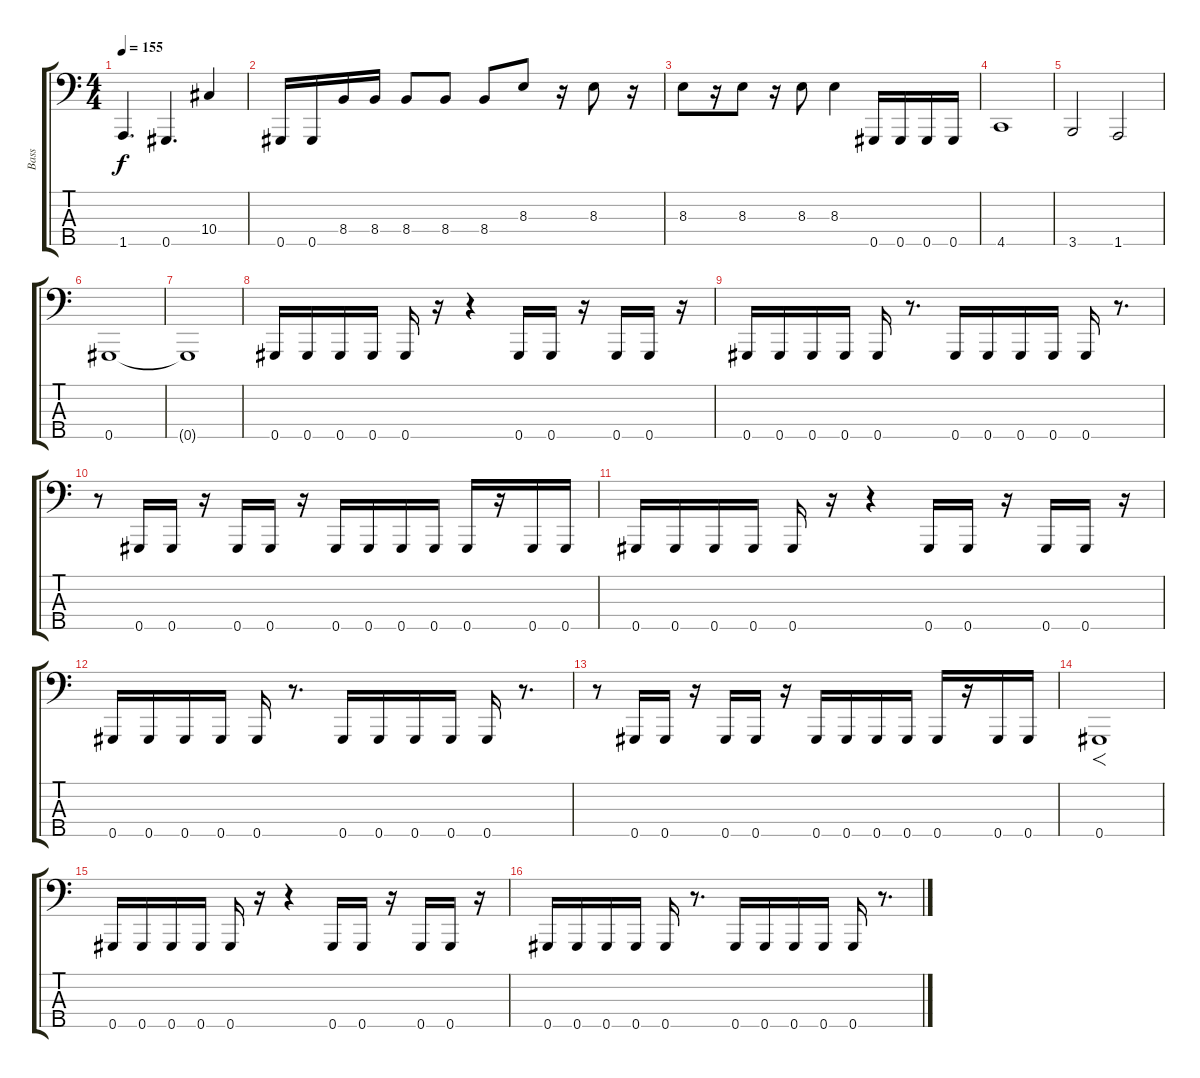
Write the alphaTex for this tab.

\track ("Bass" "Bass") {instrument electricbasspick}
\staff {score tabs}
\tuning (F2 Db2 Ab1 Eb1 Ab0) {hide}
\ts (4 4)
\tempo 155
\clef f4
\ks c
1.5.4{d dy f} 0.5.4{d} 10.4.4 |
0.5.16 0.5.16 8.4.16 8.4.16 8.4.8 8.4.8 8.4.8 8.3.8 r.16 8.3.8 r.16 |
8.3.8 r.16 8.3.8 r.16 8.3.8 8.3.4 0.5.16 0.5.16 0.5.16 0.5.16 |
4.5.1 |
3.5.2 1.5.2 |
0.5.1 |
0.5{t}.1 |
0.5.16 0.5.16 0.5.16 0.5.16 0.5.16 r.16 r.4 0.5.16 0.5.16 r.16 0.5.16 0.5.16 r.16 |
0.5.16 0.5.16 0.5.16 0.5.16 0.5.16 r.8{d} 0.5.16 0.5.16 0.5.16 0.5.16 0.5.16 r.8{d} |
r.8 0.5.16 0.5.16 r.16 0.5.16 0.5.16 r.16 0.5.16 0.5.16 0.5.16 0.5.16 0.5.16 r.16 0.5.16 0.5.16 |
0.5.16 0.5.16 0.5.16 0.5.16 0.5.16 r.16 r.4 0.5.16 0.5.16 r.16 0.5.16 0.5.16 r.16 |
0.5.16 0.5.16 0.5.16 0.5.16 0.5.16 r.8{d} 0.5.16 0.5.16 0.5.16 0.5.16 0.5.16 r.8{d} |
r.8 0.5.16 0.5.16 r.16 0.5.16 0.5.16 r.16 0.5.16 0.5.16 0.5.16 0.5.16 0.5.16 r.16 0.5.16 0.5.16 |
0.5.1{f} |
0.5.16 0.5.16 0.5.16 0.5.16 0.5.16 r.16 r.4 0.5.16 0.5.16 r.16 0.5.16 0.5.16 r.16 |
0.5.16 0.5.16 0.5.16 0.5.16 0.5.16 r.8{d} 0.5.16 0.5.16 0.5.16 0.5.16 0.5.16 r.8{d}
